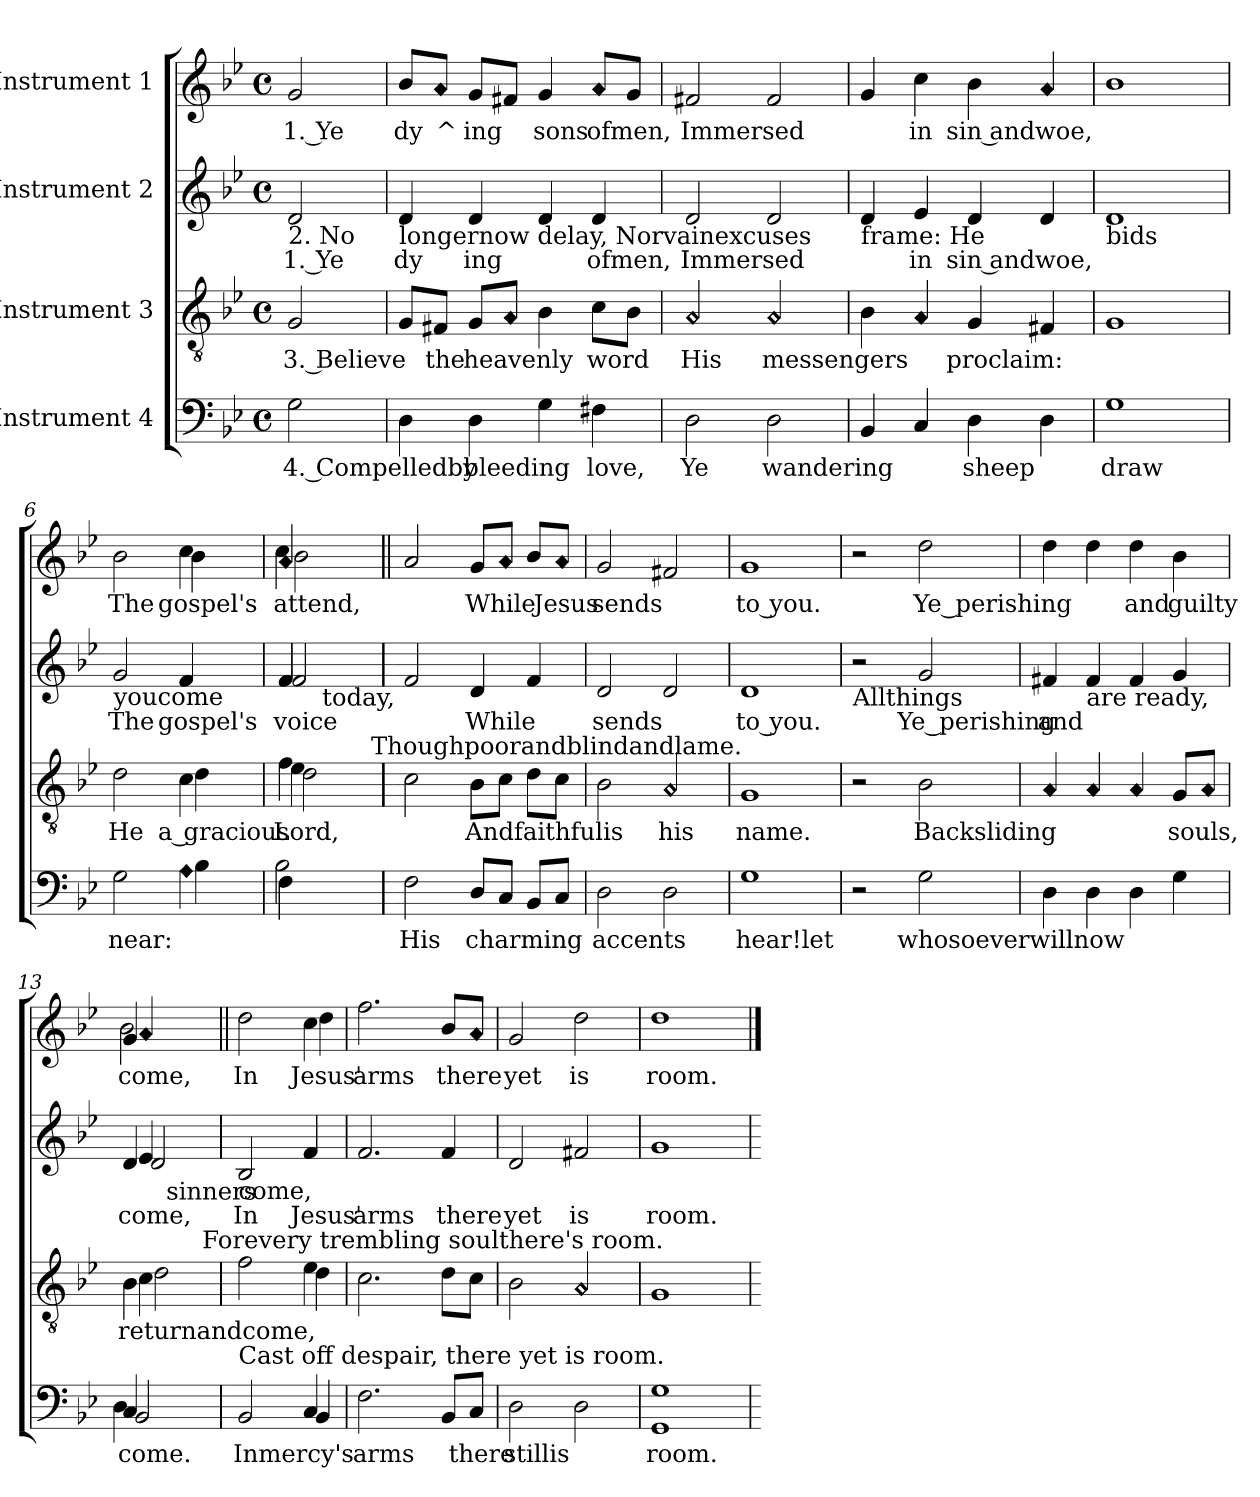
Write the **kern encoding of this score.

**kern	**text	**kern	**text	**kern	**text	**kern	**text
*part4	*part4	*part3	*part3	*part2	*part2	*part1	*part1
*staff4	*staff4	*staff3	*staff3	*staff2	*staff2	*staff1	*staff1
*I"Instrument 4	*	*I"Instrument 3	*	*I"Instrument 2	*	*I"Instrument 1	*
!!LO:PB:g=z
*stria5	*	*stria5	*	*stria5	*	*stria5	*
*clefF4	*	*clefGv2	*	*clefG2	*	*clefG2	*
*k[b-e-]	*	*k[b-e-]	*	*k[b-e-]	*	*k[b-e-]	*
*B-:	*	*B-:	*	*B-:	*	*B-:	*
*M4/4	*	*M4/4	*	*M4/4	*	*M4/4	*
*met(c)	*	*met(c)	*	*met(c)	*	*met(c)	*
=1	=1	=1	=1	=1	=1	=1	=1
!	!LO:LY:b:rj	!	!LO:LY:b:rj	!	!LO:LY:a:rj	!	!LO:LY:b:rj
2G\	4. Compelledby	2G/	3. Believe	2d/	1. Ye	2g/	1. Ye
!	!	!	!	!LO:TX:b:t=2. No	!	!	!
=2	=2	=2	=2	=2	=2	=2	=2
!	!	!	!	!	!LO:LY:a:cj	!	!LO:LY:b:cj
4D\	.	8G/L	.	4d/	dy	8b-/L	dy
!	!	!	!LO:LY:b:cj	!	!	!LO:N:head=diamond	!LO:LY:b:rj
.	.	8F#X/J	the	.	.	8a/J	^
!	!LO:LY:b	!	!LO:LY:b	!	!LO:LY:a:cj	!	!LO:LY:b:cj
4D\	bleeding	8G/L	heavenly	4d/	ing	8g/L	ing
!	!	!LO:N:head=diamond	!	!	!	!	!
.	.	8A/J	.	.	.	8f#X/J	.
!	!	!	!	!	!	!	!LO:LY:b:cj
4G\	.	4B-\	.	4d/	.	4g/	sons
!	!LO:LY:b	!	!LO:LY:b	!	!LO:LY:a	!LO:N:head=diamond	!LO:LY:b
4F#X\	love,	8c\L	word	4d/	ofmen,	8a/L	ofmen,
.	.	8B-\J	.	.	.	8g/J	.
!	!	!	!	!LO:TX:b:t=longernow delay, Norvainexcuses	!	!	!
=3	=3	=3	=3	=3	=3	=3	=3
!	!LO:LY:b:cj	!LO:N:head=diamond	!LO:LY:b:rj	!	!LO:LY:a	!	!LO:LY:b
2D\	Ye	2A/	His	2d/	Immersed	2f#X/	Immersed
!	!LO:LY:b	!LO:N:head=diamond	!LO:LY:b	!	!	!	!
2D\	wandering	2A/	messengers	2d/	.	2f#/	.
=4	=4	=4	=4	=4	=4	=4	=4
4BB-/	.	4B-\	.	4d/	.	4g/	.
!	!	!LO:N:head=diamond	!	!	!LO:LY:a:rj	!	!LO:LY:b:rj
4C/	.	4A/	.	4e-/	in	4cc\	in
!	!LO:LY:b	!	!LO:LY:b	!	!LO:LY:a:rj	!	!LO:LY:b:rj
4D\	sheep	4G/	proclaim:	4d/	sin and	4b-\	sin and
!	!	!	!	!	!LO:LY:a	!LO:N:head=diamond	!LO:LY:b
4D\	.	4F#X/	.	4d/	woe,	4a>/	woe,
!	!	!	!	!LO:TX:b:t=frame&colon; He	!	!	!
=5	=5	=5	=5	=5	=5	=5	=5
!	!LO:LY:b:cj	!	!	!	!	!	!
1G/	draw	1G/	.	1d/	.	1b-/	.
!	!	!	!	!LO:TX:b:t=bids	!	!	!
=6	=6	=6	=6	=6	=6	=6	=6
!	!LO:LY:b	!	!LO:LY:b:cj	!	!LO:LY:a:rj	!	!LO:LY:b:rj
*^	*	*^	*	*^	*	*^	*
2G\	2ryy	near:	2d\	2ryy	He	2g/	2ryy	The	2b-\	2ryy	The
!LO:N:head=diamond	!	!	!	!	!LO:LY:b:cj	!	!	!	!	!	!
!	!	!	!	!	!LO:LY:b:rj	!	!	!LO:LY:a:cj	!	!	!LO:LY:b:cj
4A\	4B-\	.	4c\	4d\	a gracious	4f/	4f/	gospel's	4cc\	4b-\	gospel's
!	!	!	!	!	!	!	!LO:TX:b:t=youcome	!	!	!	!
=7	=7	=7	=7	=7	=7	=7	=7	=7	=7	=7	=7
*	*^	*	*	*^	*	*	*	*	*	*	*
!	!	!	!	!	!	!	!LO:LY:b	!	!	!LO:LY:a	!LO:N:head=diamond	!	!LO:LY:b
*	*	*	*	*	*	*	*	*	*^	*	*	*^	*
!	!	!	!	!	!	!	!	!	!	!	!	!	!	!	!LO:LY:b
*	*	*	*	*	*	*^	*	*	*	*	*	*	*	*	*
4F\	4F\	2B-\	.	4f\	4e-\	2d\	4ryy	Lord,	4f/	4f/	2f/	voice	4a/	4cc\	2b-\	attend,
!	!	!	!	!	!	!	!	!	!LO:TX:b:t=today,	!	!	!	!	!	!	!
4ryy	4ryy	.	.	4ryy	4ryy	.	8...ryy	.	4ryy	4ryy	.	.	4ryy	4ryy	.	.
!	!	!	!	!	!	!	!LO:TX:a:t=Thoughpoorandblindandlame.	!	!	!	!	!	!	!	!	!
.	.	.	.	.	.	.	64ryy	.	.	.	.	.	.	.	.	.
=8	=8	=8	=8||	=8	=8	=8	=8	=8||	=8	=8	=8	=8||	=8||	=8||	=8||	=8||
!	!	!	!LO:LY:b:rj	!	!	!	!	!	!	!	!	!	!LO:N:head=diamond	!	!	!
*v	*v	*v	*	*	*	*	*	*	*v	*v	*v	*	*v	*v	*v	*
*	*	*v	*v	*v	*v	*	*	*	*	*
2F\	His	2c\	.	2f/	.	2a/	.
!	!LO:LY:b:cj	!	!LO:LY:b	!	!LO:LY:a	!	!LO:LY:b
8D/L	charming	8B-\L	Andfaithfulis	4d/	While	8g/L	While
!	!	!	!	!	!	!LO:N:head=diamond	!
8C/J	.	8c\J	.	.	.	8a/J	.
8BB-/L	.	8d\L	.	4f/	.	8b-/L	.
!	!	!	!	!	!	!LO:N:head=diamond	!LO:LY:b:cj
8C/J	.	8c\J	.	.	.	8a/J	Jesus
=9	=9	=9	=9	=9	=9	=9	=9
!	!LO:LY:b:cj	!	!	!	!LO:LY:a	!	!LO:LY:b
2D\	accents	2B-\	.	2d/	sends	2g/	sends
!	!	!LO:N:head=diamond	!LO:LY:b	!	!	!	!
2D\	.	2A/	his	2d/	.	2f#X>/	.
=10	=10	=10	=10	=10	=10	=10	=10
!	!LO:LY:b:cj	!	!LO:LY:b	!	!LO:LY:a:rj	!	!LO:LY:b:rj
1G/	hear!let	1G/	name.	1d/	to you.	1g/	to you.
=11	=11	=11	=11	=11	=11	=11	=11
2r	.	2r	.	2r	.	2r	.
!	!LO:LY:b	!	!LO:LY:b	!	!LO:LY:a:rj	!	!LO:LY:b:rj
2G\	whosoeverwillnow	2B-\	Backsliding	2g/	Ye perishing	2dd\	Ye perishing
!	!	!	!	!LO:TX:b:t=Allthings	!	!	!
=12	=12	=12	=12	=12	=12	=12	=12
!	!	!LO:N:head=diamond	!	!	!LO:LY:a	!	!
4D\	.	4A/	.	4f#X/	and	4dd\	.
!	!	!	!	!LO:TX:b:t=are ready,	!	!	!
!	!	!LO:N:head=diamond	!	!	!	!	!
4D\	.	4A/	.	4f#/	.	4dd\	.
!	!	!LO:N:head=diamond	!	!	!	!	!LO:LY:b
4D\	.	4A/	.	4f#/	.	4dd\	and
!	!	!	!LO:LY:b:cj	!	!	!	!LO:LY:b
4G\	.	8G/L	souls,	4g/	.	4b-\	guilty
!	!	!LO:N:head=diamond	!	!	!	!	!
.	.	8A/J	.	.	.	.	.
=13	=13	=13	=13	=13	=13	=13	=13
*	*	*	*	*	*	*^	*
*	*	*	*	*	*	*	*^	*
!	!LO:LY:b	!	!LO:LY:b	!	!LO:LY:a	!	!	!LO:N:head=diamond	!LO:LY:b
*^	*	*^	*	*^	*	*	*	*	*
*	*^	*	*	*^	*	*	*^	*	*	*	*	*
*	*	*	*	*	*	*^	*	*	*	*	*	*	*	*	*
4C/	4D\	2BB-/	come.	4B-\	4c\	2d\	4..ryy	returnandcome,	4d/	4e-/	2d/	come,	4g/	2b-\	4a/	come,
!	!	!	!	!	!	!	!	!	!LO:TX:b:t=sinners	!	!	!	!	!	!	!
4ryy	4ryy	.	.	4ryy	4ryy	.	.	.	4ryy	4ryy	.	.	4ryy	.	4ryy	.
!	!	!	!	!	!	!	!LO:TX:a:t=Forevery trembling soulthere's room.	!	!	!	!	!	!	!	!	!
.	.	.	.	.	.	.	16ryy	.	.	.	.	.	.	.	.	.
=14	=14	=14	=14||	=14	=14	=14	=14	=14||	=14	=14	=14	=14||	=14||	=14||	=14||	=14||
!LO:TX:a:t=Cast off despair, there yet is room.	!	!	!	!	!	!	!	!	!	!	!	!	!	!	!	!
!	!	!	!LO:LY:b	!	!	!	!	!	!	!	!	!LO:LY:a:rj	!	!	!	!LO:LY:b:rj
*	*v	*v	*	*	*	*	*	*	*	*v	*v	*	*	*v	*v	*
*	*	*	*	*v	*v	*v	*	*	*	*	*	*	*
2BB-/	2ryy	Inmercy's	2f\	2ryy	.	2B-/	2ryy	In	2dd\	2ryy	In
!	!	!	!	!	!	!	!	!LO:LY:a:cj	!	!	!LO:LY:b:cj
4C/	4BB-/	.	4e-\	4d\	.	4f/	4f/	Jesus'	4cc\	4dd\	Jesus'
!	!	!	!	!	!	!	!LO:TX:b:t=come,	!	!	!	!
=15	=15	=15	=15	=15	=15	=15	=15	=15	=15	=15	=15
!	!	!LO:LY:b	!	!	!	!	!	!LO:LY:a:cj	!	!	!LO:LY:b:cj
*v	*v	*	*	*	*	*v	*v	*	*v	*v	*
*	*	*v	*v	*	*	*	*	*
2.F\	arms	2.c\	.	2.f/	arms	2.ff>\	arms
!	!	!	!	!	!LO:LY:a	!	!LO:LY:b
8BB-/L	.	8d\L	.	4f/	there	8b-/L	there
!	!LO:LY:b:cj	!	!	!	!	!LO:N:head=diamond	!
8C/J	there	8c\J	.	.	.	8a/J	.
=16	=16	=16	=16	=16	=16	=16	=16
!	!LO:LY:b	!	!	!	!LO:LY:a:cj	!	!LO:LY:b:cj
2D\	stillis	2B-\	.	2d/	yet	2g/	yet
!	!	!LO:N:head=diamond	!	!	!LO:LY:a:rj	!	!LO:LY:b:rj
2D\	.	2A/	.	2f#X/	is	2dd\	is
=17	=17	=17	=17	=17	=17	=17	=17
!	!LO:LY:b:cj	!	!	!	!LO:LY:a:cj	!	!LO:LY:b:cj
1G/ 1GG/	room.	1G/	.	1g/	room.	1dd/	room.
=	==	=	==	=	==	==	==
*-	*-	*-	*-	*-	*-	*-	*-
